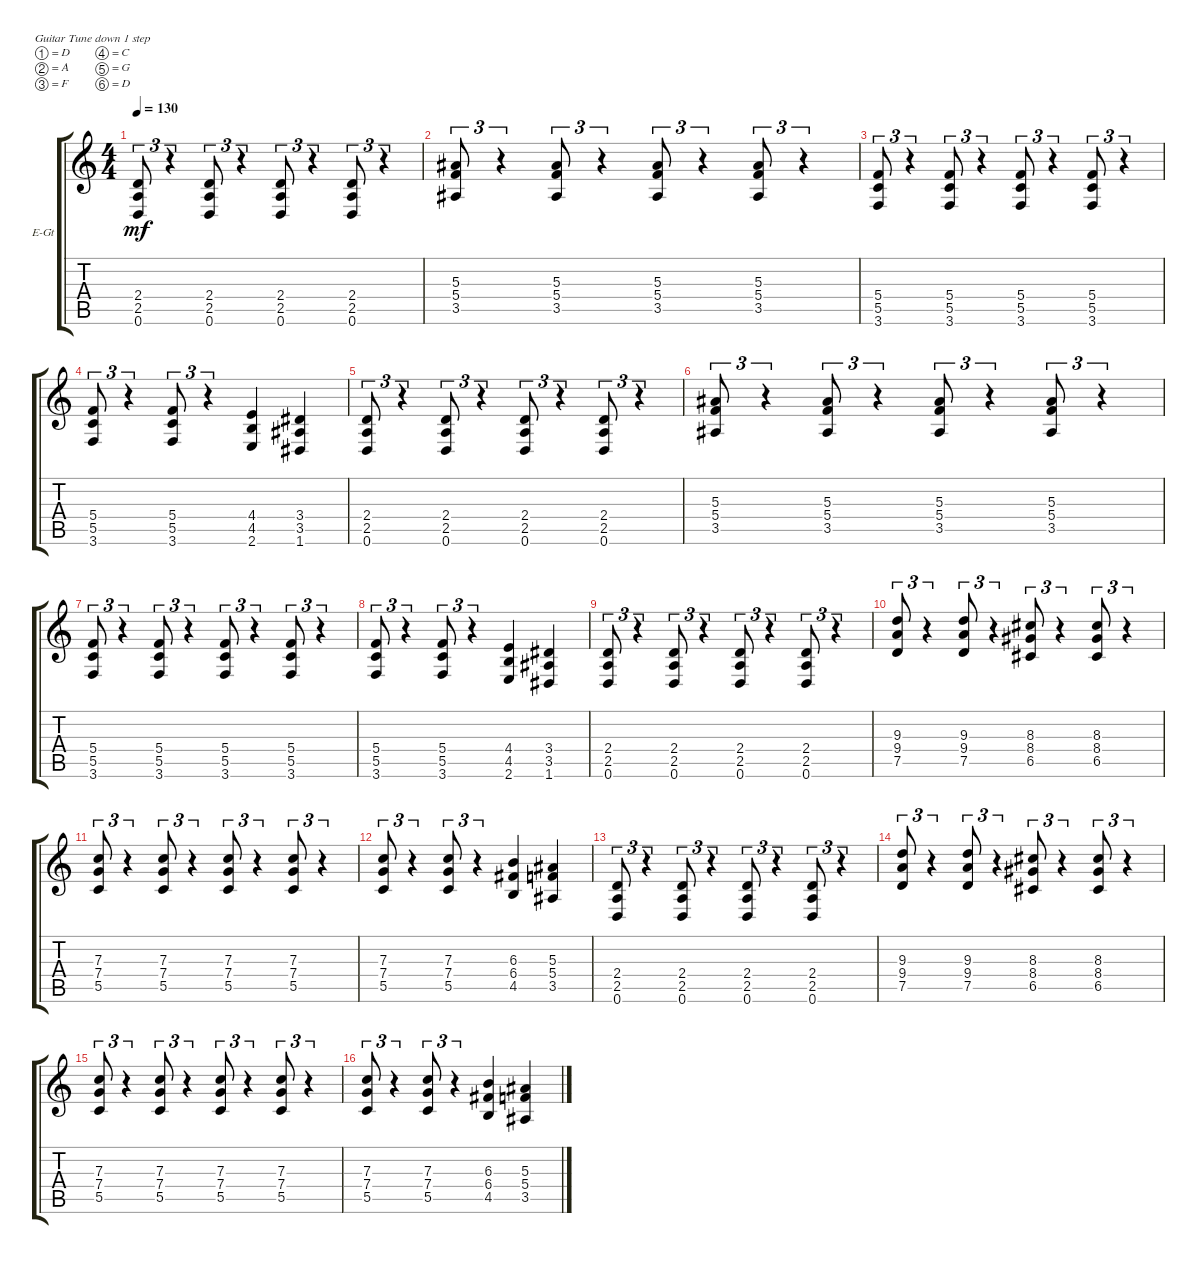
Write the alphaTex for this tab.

\bracketExtendMode groupsimilarinstruments
\firstSystemTrackNameOrientation horizontal
\otherSystemsTrackNameOrientation horizontal
\track ("Rhytim Guitar Ghoul" "E-Gt") {instrument distortionguitar}
\staff {score tabs}
\tuning (D4 A3 F3 C3 G2 D2)
\ts (4 4)
\tempo 130
\clef g2
\ks c
(2.5 2.4 0.6).8{tu (3 2) dy mf} r.4{tu (3 2)} (2.5 2.4 0.6).8{tu (3 2)} r.4{tu (3 2)} (2.5 2.4 0.6).8{tu (3 2)} r.4{tu (3 2)} (2.5 2.4 0.6).8{tu (3 2)} r.4{tu (3 2)} |
(3.5 5.4 5.3).8{tu (3 2)} r.4{tu (3 2)} (3.5 5.4 5.3).8{tu (3 2)} r.4{tu (3 2)} (3.5 5.4 5.3).8{tu (3 2)} r.4{tu (3 2)} (3.5 5.4 5.3).8{tu (3 2)} r.4{tu (3 2)} |
(5.5 5.4 3.6).8{tu (3 2)} r.4{tu (3 2)} (5.5 5.4 3.6).8{tu (3 2)} r.4{tu (3 2)} (5.5 5.4 3.6).8{tu (3 2)} r.4{tu (3 2)} (5.5 5.4 3.6).8{tu (3 2)} r.4{tu (3 2)} |
(5.5 5.4 3.6).8{tu (3 2)} r.4{tu (3 2)} (5.5 5.4 3.6).8{tu (3 2)} r.4{tu (3 2)} (2.6 4.5 4.4).4 (3.4 3.5 1.6).4 |
(2.5 2.4 0.6).8{tu (3 2)} r.4{tu (3 2)} (2.5 2.4 0.6).8{tu (3 2)} r.4{tu (3 2)} (2.5 2.4 0.6).8{tu (3 2)} r.4{tu (3 2)} (2.5 2.4 0.6).8{tu (3 2)} r.4{tu (3 2)} |
(3.5 5.4 5.3).8{tu (3 2)} r.4{tu (3 2)} (3.5 5.4 5.3).8{tu (3 2)} r.4{tu (3 2)} (3.5 5.4 5.3).8{tu (3 2)} r.4{tu (3 2)} (3.5 5.4 5.3).8{tu (3 2)} r.4{tu (3 2)} |
(5.5 5.4 3.6).8{tu (3 2)} r.4{tu (3 2)} (5.5 5.4 3.6).8{tu (3 2)} r.4{tu (3 2)} (5.5 5.4 3.6).8{tu (3 2)} r.4{tu (3 2)} (5.5 5.4 3.6).8{tu (3 2)} r.4{tu (3 2)} |
(5.5 5.4 3.6).8{tu (3 2)} r.4{tu (3 2)} (5.5 5.4 3.6).8{tu (3 2)} r.4{tu (3 2)} (2.6 4.5 4.4).4 (3.4 3.5 1.6).4 |
(2.5 2.4 0.6).8{tu (3 2)} r.4{tu (3 2)} (2.5 2.4 0.6).8{tu (3 2)} r.4{tu (3 2)} (2.5 2.4 0.6).8{tu (3 2)} r.4{tu (3 2)} (2.5 2.4 0.6).8{tu (3 2)} r.4{tu (3 2)} |
(7.5 9.4 9.3).8{tu (3 2)} r.4{tu (3 2)} (7.5 9.4 9.3).8{tu (3 2)} r.4{tu (3 2)} (6.5 8.4 8.3).8{tu (3 2)} r.4{tu (3 2)} (6.5 8.4 8.3).8{tu (3 2)} r.4{tu (3 2)} |
(5.5 7.4 7.3).8{tu (3 2)} r.4{tu (3 2)} (5.5 7.4 7.3).8{tu (3 2)} r.4{tu (3 2)} (5.5 7.4 7.3).8{tu (3 2)} r.4{tu (3 2)} (5.5 7.4 7.3).8{tu (3 2)} r.4{tu (3 2)} |
(5.5 7.4 7.3).8{tu (3 2)} r.4{tu (3 2)} (5.5 7.4 7.3).8{tu (3 2)} r.4{tu (3 2)} (4.5 6.4 6.3).4 (5.3 5.4 3.5).4 |
(2.5 2.4 0.6).8{tu (3 2)} r.4{tu (3 2)} (2.5 2.4 0.6).8{tu (3 2)} r.4{tu (3 2)} (2.5 2.4 0.6).8{tu (3 2)} r.4{tu (3 2)} (2.5 2.4 0.6).8{tu (3 2)} r.4{tu (3 2)} |
(7.5 9.4 9.3).8{tu (3 2)} r.4{tu (3 2)} (7.5 9.4 9.3).8{tu (3 2)} r.4{tu (3 2)} (6.5 8.4 8.3).8{tu (3 2)} r.4{tu (3 2)} (6.5 8.4 8.3).8{tu (3 2)} r.4{tu (3 2)} |
(5.5 7.4 7.3).8{tu (3 2)} r.4{tu (3 2)} (5.5 7.4 7.3).8{tu (3 2)} r.4{tu (3 2)} (5.5 7.4 7.3).8{tu (3 2)} r.4{tu (3 2)} (5.5 7.4 7.3).8{tu (3 2)} r.4{tu (3 2)} |
(5.5 7.4 7.3).8{tu (3 2)} r.4{tu (3 2)} (5.5 7.4 7.3).8{tu (3 2)} r.4{tu (3 2)} (4.5 6.4 6.3).4 (5.3 5.4 3.5).4
